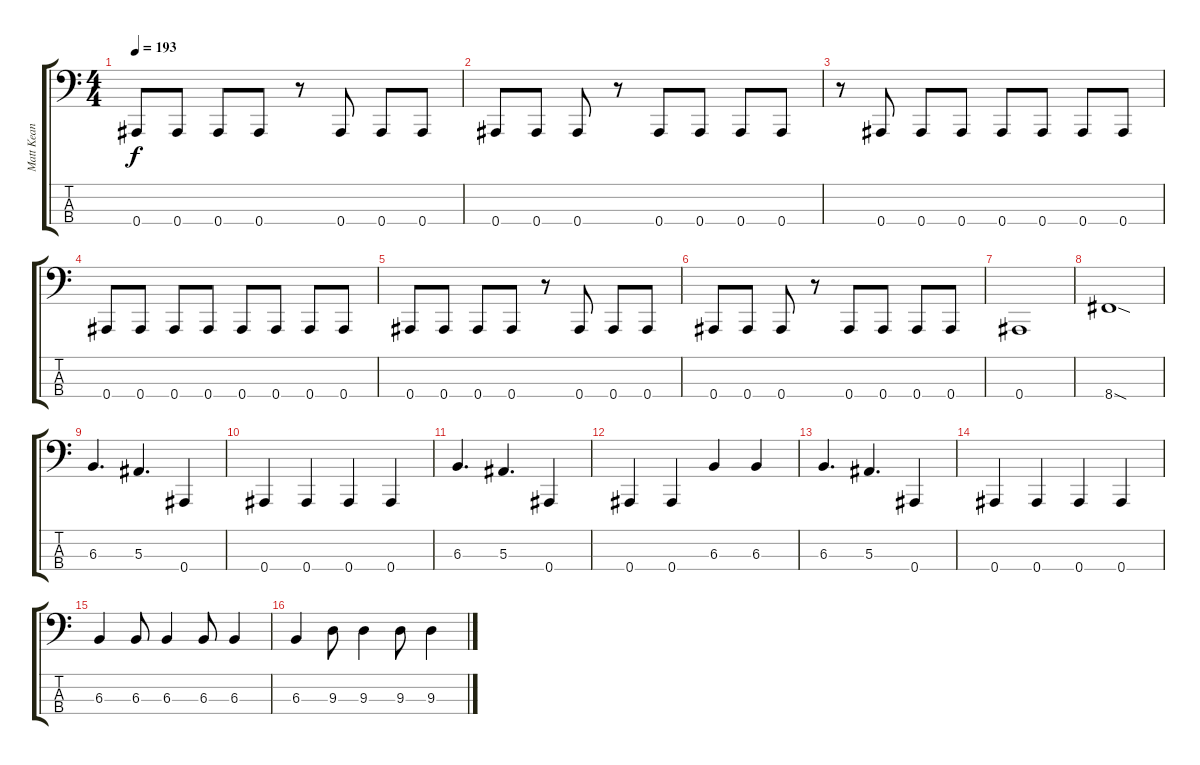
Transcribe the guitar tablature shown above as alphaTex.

\track ("Matt Kean" "Matt Kean") {instrument electricbassfinger}
\staff {score tabs}
\tuning (Eb2 Bb1 F1 Bb0) {hide}
\ts (4 4)
\tempo 193
\clef f4
\ks c
0.4.8{dy f} 0.4.8 0.4.8 0.4.8 r.8 0.4.8 0.4.8 0.4.8 |
0.4.8 0.4.8 0.4.8 r.8 0.4.8 0.4.8 0.4.8 0.4.8 |
r.8 0.4.8 0.4.8 0.4.8 0.4.8 0.4.8 0.4.8 0.4.8 |
0.4.8 0.4.8 0.4.8 0.4.8 0.4.8 0.4.8 0.4.8 0.4.8 |
0.4.8 0.4.8 0.4.8 0.4.8 r.8 0.4.8 0.4.8 0.4.8 |
0.4.8 0.4.8 0.4.8 r.8 0.4.8 0.4.8 0.4.8 0.4.8 |
0.4.1 |
8.4{sod}.1 |
6.3.4{d} 5.3.4{d} 0.4.4 |
0.4.4 0.4.4 0.4.4 0.4.4 |
6.3.4{d} 5.3.4{d} 0.4.4 |
0.4.4 0.4.4 6.3.4 6.3.4 |
6.3.4{d} 5.3.4{d} 0.4.4 |
0.4.4 0.4.4 0.4.4 0.4.4 |
6.3.4 6.3.8 6.3.4 6.3.8 6.3.4 |
6.3.4 9.3.8 9.3.4 9.3.8 9.3.4
